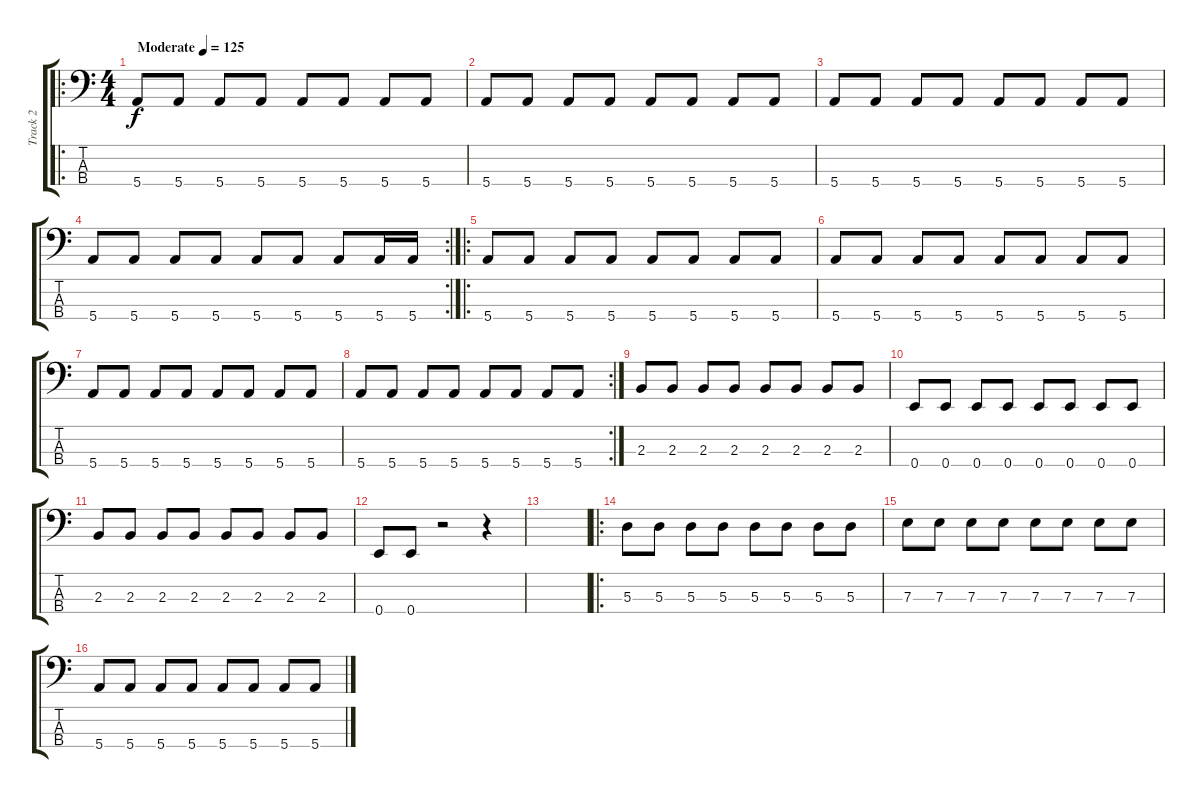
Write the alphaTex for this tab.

\track ("Track 2" "Track 2") {instrument electricbassfinger}
\staff {score tabs}
\tuning (G2 D2 A1 E1) {hide}
\ro
\ts (4 4)
\tempo (125 "Moderate")
\clef f4
\ks c
5.4.8{dy f instrument electricbassfinger} 5.4.8 5.4.8 5.4.8 5.4.8 5.4.8 5.4.8 5.4.8 |
5.4.8 5.4.8 5.4.8 5.4.8 5.4.8 5.4.8 5.4.8 5.4.8 |
5.4.8 5.4.8 5.4.8 5.4.8 5.4.8 5.4.8 5.4.8 5.4.8 |
\rc 2
5.4.8 5.4.8 5.4.8 5.4.8 5.4.8 5.4.8 5.4.8 5.4.16 5.4.16 |
\ro
5.4.8 5.4.8 5.4.8 5.4.8 5.4.8 5.4.8 5.4.8 5.4.8 |
5.4.8 5.4.8 5.4.8 5.4.8 5.4.8 5.4.8 5.4.8 5.4.8 |
5.4.8 5.4.8 5.4.8 5.4.8 5.4.8 5.4.8 5.4.8 5.4.8 |
\rc 2
5.4.8 5.4.8 5.4.8 5.4.8 5.4.8 5.4.8 5.4.8 5.4.8 |
2.3.8 2.3.8 2.3.8 2.3.8 2.3.8 2.3.8 2.3.8 2.3.8 |
0.4.8 0.4.8 0.4.8 0.4.8 0.4.8 0.4.8 0.4.8 0.4.8 |
2.3.8 2.3.8 2.3.8 2.3.8 2.3.8 2.3.8 2.3.8 2.3.8 |
0.4.8 0.4.8 r.2 r.4 |
|
\ro
5.3.8 5.3.8 5.3.8 5.3.8 5.3.8 5.3.8 5.3.8 5.3.8 |
7.3.8 7.3.8 7.3.8 7.3.8 7.3.8 7.3.8 7.3.8 7.3.8 |
5.4.8 5.4.8 5.4.8 5.4.8 5.4.8 5.4.8 5.4.8 5.4.8
